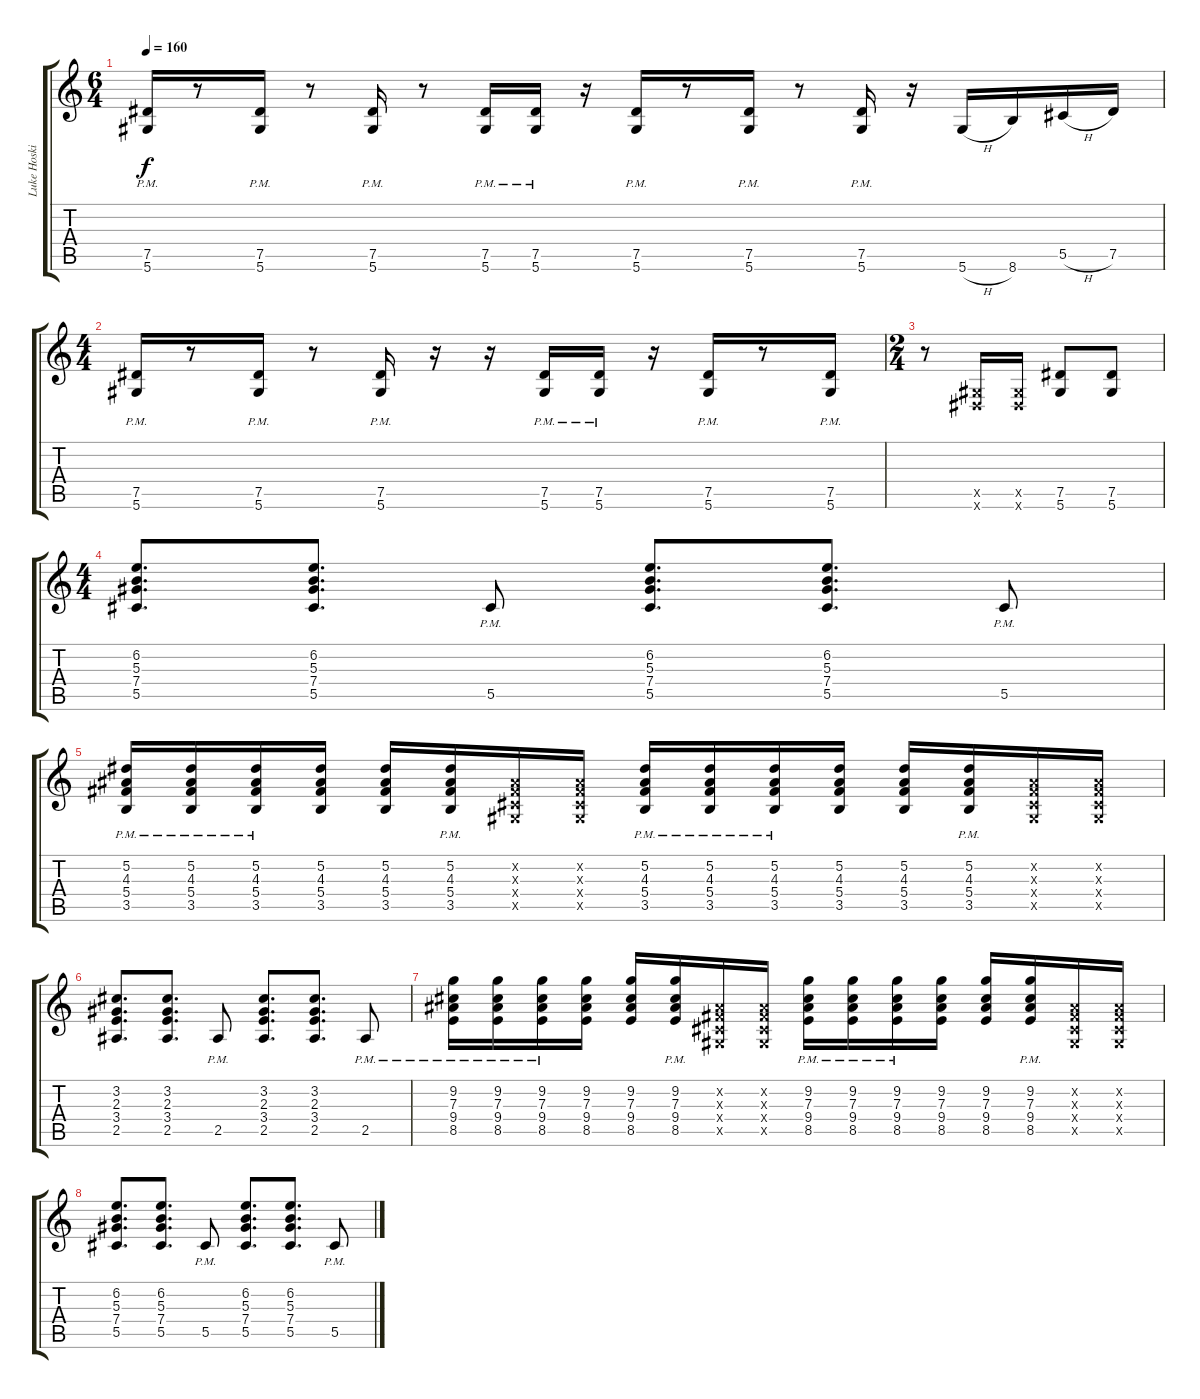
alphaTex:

\track ("Luke Hoskin" "Luke Hoski") {instrument distortionguitar}
\staff {score tabs}
\tuning (Eb4 Bb3 Gb3 Db3 Ab2 Eb2) {hide}
\ts (6 4)
\tempo 160
\clef g2
\ks c
(7.5{pm} 5.6{pm}).16{dy f} r.8 (7.5{pm} 5.6{pm}).16 r.8 (7.5{pm} 5.6{pm}).16 r.8 (7.5{pm} 5.6{pm}).16 (7.5{pm} 5.6{pm}).16 r.16 (7.5{pm} 5.6{pm}).16 r.8 (7.5{pm} 5.6{pm}).16 r.8 (7.5{pm} 5.6{pm}).16 r.16 5.6{h}.16 8.6.16 5.5{h}.16 7.5.16 |
\ts (4 4)
(7.5{pm} 5.6{pm}).16 r.8 (7.5{pm} 5.6{pm}).16 r.8 (7.5{pm} 5.6{pm}).16 r.16 r.16 (7.5{pm} 5.6{pm}).16 (7.5{pm} 5.6{pm}).16 r.16 (7.5{pm} 5.6{pm}).16 r.8 (7.5{pm} 5.6{pm}).16 |
\ts (2 4)
r.8 (0.5{x} 0.6{x}).16 (0.5{x} 0.6{x}).16 (7.5 5.6).8 (7.5 5.6).8 |
\ts (4 4)
(6.2 5.3 7.4 5.5).8{d} (6.2 5.3 7.4 5.5).8{d} 5.5{pm}.8 (6.2 5.3 7.4 5.5).8{d} (6.2 5.3 7.4 5.5).8{d} 5.5{pm}.8 |
(5.2{pm} 4.3 5.4 3.5).16 (5.2{pm} 4.3 5.4 3.5).16 (5.2{pm} 4.3 5.4 3.5).16 (5.2 4.3 5.4 3.5).16 (5.2 4.3 5.4 3.5).16 (5.2 4.3 5.4 3.5{pm}).16 (0.2{x} 0.3{x} 0.4{x} 0.5{x}).16 (0.2{x} 0.3{x} 0.4{x} 0.5{x}).16 (5.2{pm} 4.3 5.4 3.5).16 (5.2{pm} 4.3 5.4 3.5).16 (5.2{pm} 4.3 5.4 3.5).16 (5.2 4.3 5.4 3.5).16 (5.2 4.3 5.4 3.5).16 (5.2 4.3 5.4 3.5{pm}).16 (0.2{x} 0.3{x} 0.4{x} 0.5{x}).16 (0.2{x} 0.3{x} 0.4{x} 0.5{x}).16 |
(3.2 2.3 3.4 2.5).8{d} (3.2 2.3 3.4 2.5).8{d} 2.5{pm}.8 (3.2 2.3 3.4 2.5).8{d} (3.2 2.3 3.4 2.5).8{d} 2.5{pm}.8 |
(9.2{pm} 7.3 9.4 8.5).16 (9.2{pm} 7.3 9.4 8.5).16 (9.2{pm} 7.3 9.4 8.5).16 (9.2 7.3 9.4 8.5).16 (9.2 7.3 9.4 8.5).16 (9.2 7.3 9.4 8.5{pm}).16 (0.2{x} 0.3{x} 0.4{x} 0.5{x}).16 (0.2{x} 0.3{x} 0.4{x} 0.5{x}).16 (9.2{pm} 7.3 9.4 8.5).16 (9.2{pm} 7.3 9.4 8.5).16 (9.2{pm} 7.3 9.4 8.5).16 (9.2 7.3 9.4 8.5).16 (9.2 7.3 9.4 8.5).16 (9.2 7.3 9.4 8.5{pm}).16 (0.2{x} 0.3{x} 0.4{x} 0.5{x}).16 (0.2{x} 0.3{x} 0.4{x} 0.5{x}).16 |
(6.2 5.3 7.4 5.5).8{d} (6.2 5.3 7.4 5.5).8{d} 5.5{pm}.8 (6.2 5.3 7.4 5.5).8{d} (6.2 5.3 7.4 5.5).8{d} 5.5{pm}.8
